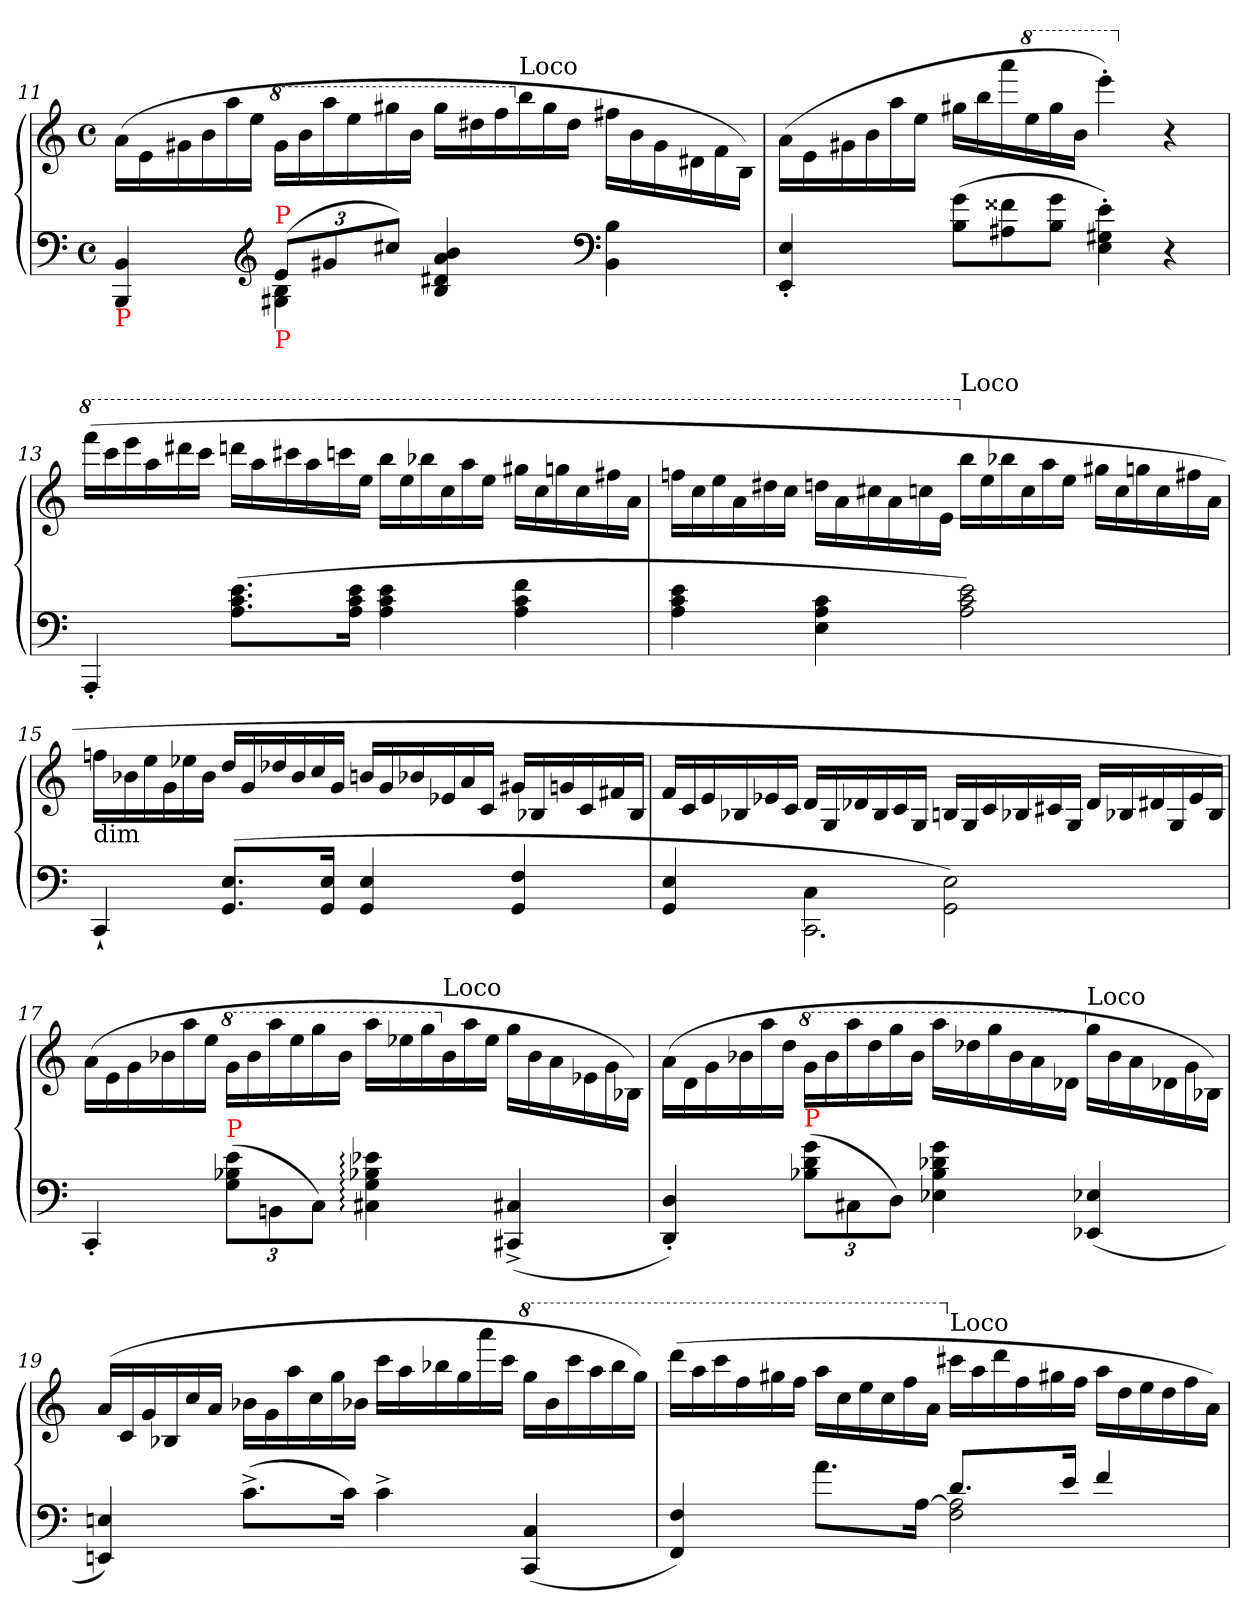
**kern	**kern
*part1	*part1
*staff2	*staff1
*clefF4	*clefG2
*k[]	*k[]
*a:	*a:
*M4/4	*M4/4
*met(c)	*met(c)
=11	=11
*^	*
*	*	*Xtuplet
!LO:TX:b:color=red:t=P	!	!
4BB 4BBB	4ryy	(>24aLL
.	.	24e
.	.	24g#X
.	.	24b
.	.	24aa
.	.	24eeJJ
*clefG2	*	*
*Xbrackettup	*	*
*	*	*8va
!LO:TX:a:color=red:t=P	!	!
!LO:TX:b:color=red:t=P	!	!
(>12eL	4B 4G#X	24gg#LL
.	.	24bb
12g#X	.	24aaa
.	.	24eee
12cc#XJ)	.	24ggg#X
.	.	24bbJJ
4b 4a 4d#X 4B	4ryy	24ggg#LL
.	.	24ddd#X
.	.	24fff
*	*	*X8va
!	!	!LO:TX:a:t=Loco
.	.	24bb
.	.	24gg#
.	.	24dd#JJ
*clefF4	*	*
4ryy	4B 4BB	24ff#\LL
.	.	24b
.	.	24g#
.	.	24d#
.	.	24f
.	.	24BJJ)
*v	*v	*
=12	=12
4E'< 4EE'<	(>24aLL
.	24e
.	24g#X
.	24b
.	24aa
.	24eeJJ
*Xtuplet	*
(>12g 12BL	24gg#XLL
.	24bb
12f##X 12A#X	24aaa
*	*8va
.	24eee
12g 12BJ	24ggg#
.	24bbJJ
4e'> 4G#X'> 4E'>)	4eeee'>)
*	*X8va
4r	4r
=13	=13
*	*8va
4AAA'<	(>24ffffLL
.	24cccc
.	24eeee
.	24aaa
.	24dddd#X
.	24ccccJJ
(>8.e 8.c 8.AL	24ddddnLL
.	24aaa
.	24cccc#X
.	24aaa
.	24ccccn
16e 16c 16AJk	.
.	24eeeJJ
4e 4c 4A	24bbbLL
.	24eee
.	24bbb-X
.	24ccc
.	24aaa
.	24eeeJJ
4f 4c 4A	24ggg#XLL
.	24ccc
.	24gggn
.	24ccc
.	24fff#X
.	24aaJJ
=14	=14
4e 4c 4A	24fffnLL
.	24ccc
.	24eee
.	24aa
.	24ddd#X
.	24cccJJ
4c 4A 4E	24dddn\LL
.	24aa\
.	24ccc#X\
.	24aa\
.	24cccn\
.	24ee\JJ
*	*X8va
!	!LO:TX:a:t=Loco
2e 2c 2A)	24bbLL
.	24ee
.	24bb-X
.	24cc
.	24aa
.	24eeJJ
.	24gg#XLL
.	24cc
.	24ggn
.	24cc
.	24ff#X
.	24aJJ
=15	=15
!	!LO:TX:c:t=dim
4CC`<	24ffnLL
.	24b-X
.	24ee
.	24g
.	24ee-X
.	24b-JJ
(<8.E 8.GGL	24dd/LL
.	24g
.	24dd-X
.	24b-
.	24cc
16E 16GGJk	.
.	24gJJ
4E 4GG	24bnLL
.	24g
.	24b-X
.	24e-
.	24a
.	24cJJ
4F 4GG	24g#XLL
.	24B-X
.	24gn
.	24c
.	24f#X
.	24B-JJ
=16	=16
*^	*
4E 4GG	4ryy	24fLL
.	.	24c
.	.	24e
.	.	24B-X
.	.	24e-X
.	.	24cJJ
4C\	2.CC	24dLL
.	.	24G/
.	.	24d-X
.	.	24B-/
.	.	24c/
.	.	24G/JJ
2E\ 2GG\)	.	24Bn/LL
.	.	24G/
.	.	24c/
.	.	24B-X
.	.	24c#X
.	.	24G/JJ
.	.	24d-LL
.	.	24B-X
.	.	24d#X
.	.	24G/
.	.	24e-
.	.	24B-JJ)
*v	*v	*
=17	=17
4CC'<	(>24aLL
.	24e
.	24g
.	24b-X
.	24aa
.	24eeJJ
*tuplet	*
*	*8va
!LO:TX:a:color=red:t=P	!
(>12e 12B-X 12GL	24ggLL
.	24bb-
12BBn	24aaa
.	24eee
12CJ)	24ggg
.	24bb-JJ
4e-X: 4B-X: 4G: 4C#X:	24aaaLL
.	24eee-X
.	24ggg
*	*X8va
!	!LO:TX:a:t=Loco
.	24b-
.	24aa
.	24ee-JJ
(<4C#X^> 4CC#X^>	24gg\LL
.	24b-\
.	24a\
.	24e-X\
.	24g\
.	24B-\JJ)
=18	=18
4D'< 4DD'<)	(>24aLL
.	24d
.	24g
.	24b-X
.	24aa
.	24ddJJ
*	*8va
!LO:TX:a:color=red:t=P	!
(>12g 12d 12B-XL	24ggLL
.	24bb-
12C#X	24aaa
.	24ddd
12DJ)	24ggg
.	24bb-JJ
4g 4d-X 4B- 4E-X	24aaaLL
.	24ddd-X
.	24ggg
.	24bb-
.	24aa
.	24dd-XJJ
*	*X8va
!	!LO:TX:a:t=Loco
(<4E-X 4EE-X	24gg\LL
.	24b-\
.	24a\
.	24d-X\
.	24g\
.	24B-\JJ)
=19	=19
4En 4EEn)	(>24aLL
.	24c
.	24g
.	24B-X
.	24cc
.	24aJJ
(>8.c^<L	24b-LL
.	24g
.	24aa
.	24cc
.	24gg
16cJk)	.
.	24b-XJJ
4c^<	24cccLL
.	24aa
.	24bb-X
.	24gg
.	24aaa
.	24cccJJ
*	*8va
(<4C 4CC	24gggLL
.	24bb-
.	24cccc
.	24aaa
.	24bbb-
.	24gggJJ)
=20	=20
*^	*
4F 4FF)	4ryy	(>24ddddLL
.	.	24aaa
.	.	24cccc
.	.	24fff
.	.	24ggg#X
.	.	24fffJJ
4ryy	8.aL	24aaaLL
.	.	24ccc
.	.	24eee
.	.	24ccc
.	.	24fff
.	[16AJk	.
.	.	24aaJJ
*	*	*X8va
!	!	!LO:TX:a:t=Loco
8.dL	2A] 2F	24ccc#XLL
.	.	24aa
.	.	24ddd
.	.	24ff
.	.	24gg#X
16eJk	.	.
.	.	24ffJJ
4f	.	24aaLL
.	.	24dd
.	.	24ee
.	.	24dd
.	.	24ff
.	.	24aJJ)
*v	*v	*
=	=
*-	*-
